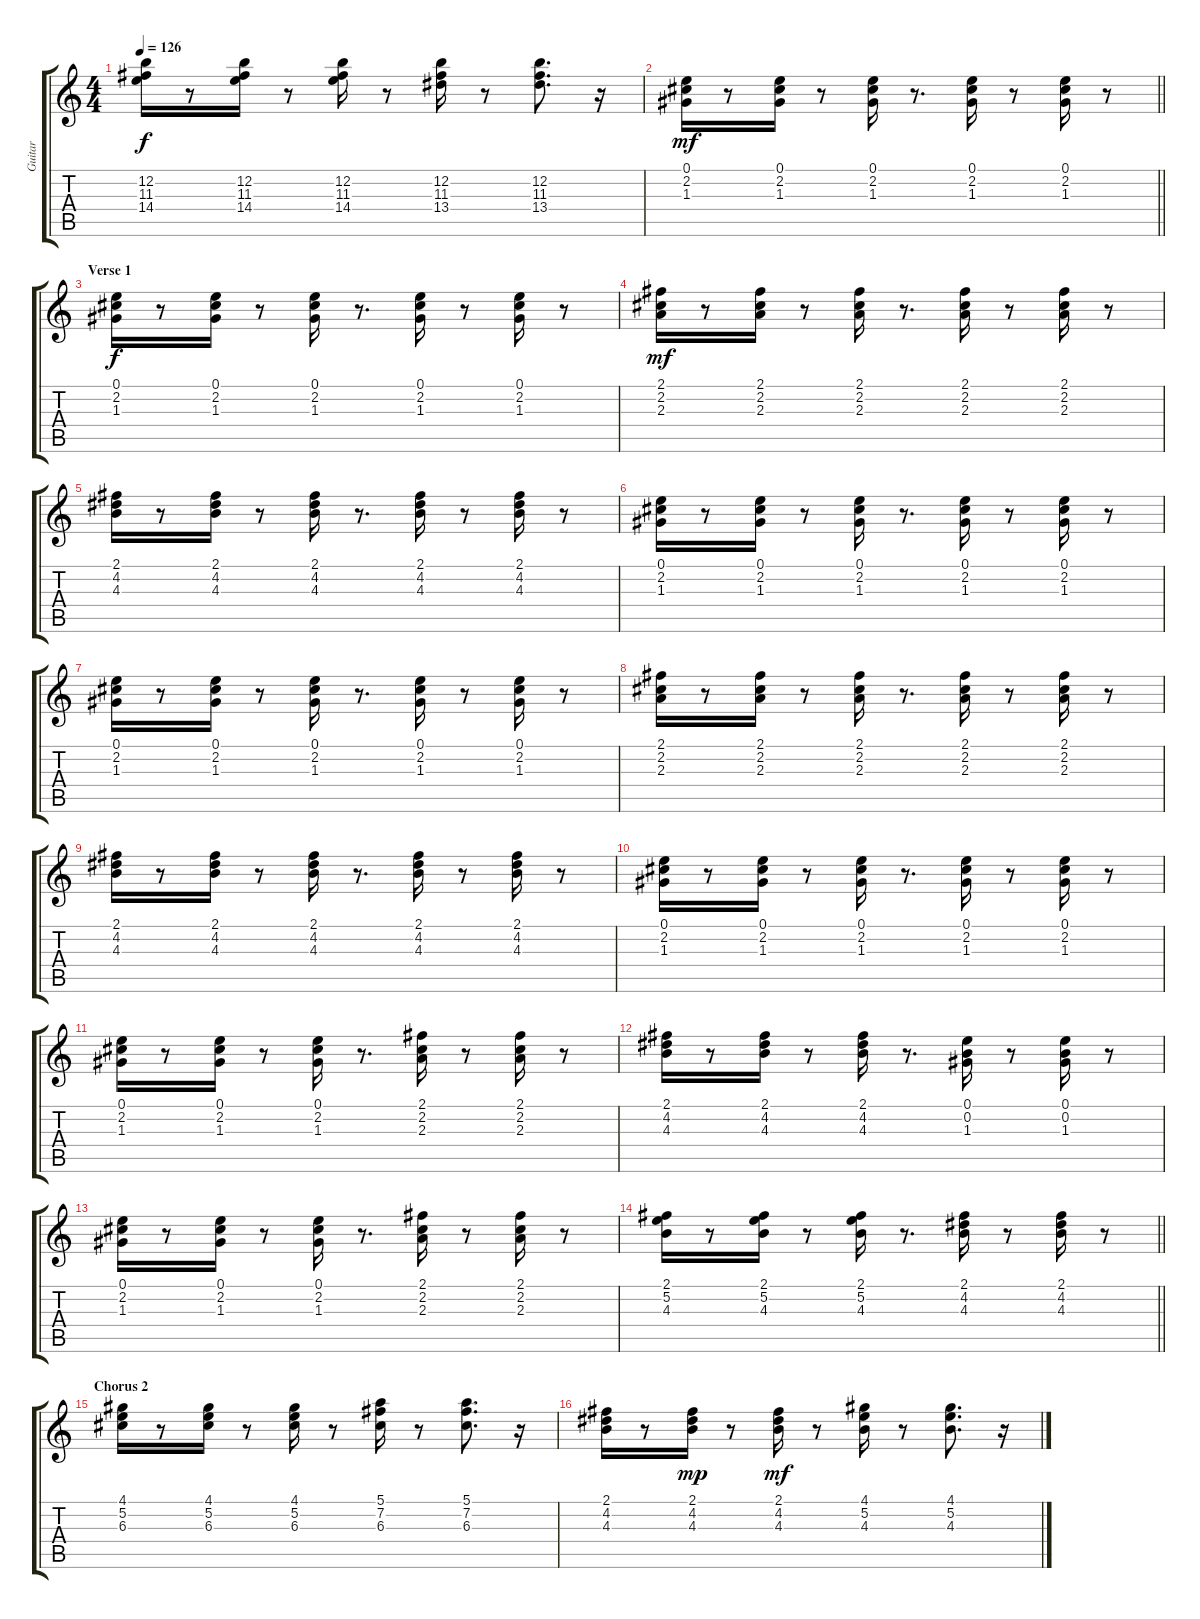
\track ("Guitar" "Guitar") {instrument acousticguitarsteel}
\staff {score tabs}
\tuning (E4 B3 G3 D3 A2 E2) {hide}
\ts (4 4)
\tempo 126
\clef g2
\ks c
(12.2 11.3 14.4).16{dy f} r.8 (12.2 11.3 14.4).16 r.8 (12.2 11.3 14.4).16 r.8 (12.2 11.3 13.4).16 r.8 (12.2 11.3 13.4).8{d} r.16 |
\barLineRight lightlight
(0.1 2.2 1.3).16{dy mf} r.8 (0.1 2.2 1.3).16 r.8 (0.1 2.2 1.3).16 r.8{d} (0.1 2.2 1.3).16 r.8 (0.1 2.2 1.3).16 r.8 |
\section ("" "Verse 1")
(0.1 2.2 1.3).16{dy f} r.8 (0.1 2.2 1.3).16 r.8 (0.1 2.2 1.3).16 r.8{d} (0.1 2.2 1.3).16 r.8 (0.1 2.2 1.3).16 r.8 |
(2.1 2.2 2.3).16{dy mf} r.8 (2.1 2.2 2.3).16 r.8 (2.1 2.2 2.3).16 r.8{d} (2.1 2.2 2.3).16 r.8 (2.1 2.2 2.3).16 r.8 |
(2.1 4.2 4.3).16 r.8 (2.1 4.2 4.3).16 r.8 (2.1 4.2 4.3).16 r.8{d} (2.1 4.2 4.3).16 r.8 (2.1 4.2 4.3).16 r.8 |
(0.1 2.2 1.3).16 r.8 (0.1 2.2 1.3).16 r.8 (0.1 2.2 1.3).16 r.8{d} (0.1 2.2 1.3).16 r.8 (0.1 2.2 1.3).16 r.8 |
(0.1 2.2 1.3).16 r.8 (0.1 2.2 1.3).16 r.8 (0.1 2.2 1.3).16 r.8{d} (0.1 2.2 1.3).16 r.8 (0.1 2.2 1.3).16 r.8 |
(2.1 2.2 2.3).16 r.8 (2.1 2.2 2.3).16 r.8 (2.1 2.2 2.3).16 r.8{d} (2.1 2.2 2.3).16 r.8 (2.1 2.2 2.3).16 r.8 |
(2.1 4.2 4.3).16 r.8 (2.1 4.2 4.3).16 r.8 (2.1 4.2 4.3).16 r.8{d} (2.1 4.2 4.3).16 r.8 (2.1 4.2 4.3).16 r.8 |
(0.1 2.2 1.3).16 r.8 (0.1 2.2 1.3).16 r.8 (0.1 2.2 1.3).16 r.8{d} (0.1 2.2 1.3).16 r.8 (0.1 2.2 1.3).16 r.8 |
(0.1 2.2 1.3).16 r.8 (0.1 2.2 1.3).16 r.8 (0.1 2.2 1.3).16 r.8{d} (2.1 2.2 2.3).16 r.8 (2.1 2.2 2.3).16 r.8 |
(2.1 4.2 4.3).16 r.8 (2.1 4.2 4.3).16 r.8 (2.1 4.2 4.3).16 r.8{d} (0.1 0.2 1.3).16 r.8 (0.1 0.2 1.3).16 r.8 |
(0.1 2.2 1.3).16 r.8 (0.1 2.2 1.3).16 r.8 (0.1 2.2 1.3).16 r.8{d} (2.1 2.2 2.3).16 r.8 (2.1 2.2 2.3).16 r.8 |
\barLineRight lightlight
(2.1 5.2 4.3).16 r.8 (2.1 5.2 4.3).16 r.8 (2.1 5.2 4.3).16 r.8{d} (2.1 4.2 4.3).16 r.8 (2.1 4.2 4.3).16 r.8 |
\section ("" "Chorus 2")
(4.1 5.2 6.3).16 r.8 (4.1 5.2 6.3).16 r.8 (4.1 5.2 6.3).16 r.8 (5.1 7.2 6.3).16 r.8 (5.1 7.2 6.3).8{d} r.16 |
(2.1 4.2 4.3).16 r.8 (2.1 4.2 4.3).16{dy mp} r.8 (2.1 4.2 4.3).16{dy mf} r.8 (4.1 5.2 4.3).16 r.8 (4.1 5.2 4.3).8{d} r.16
